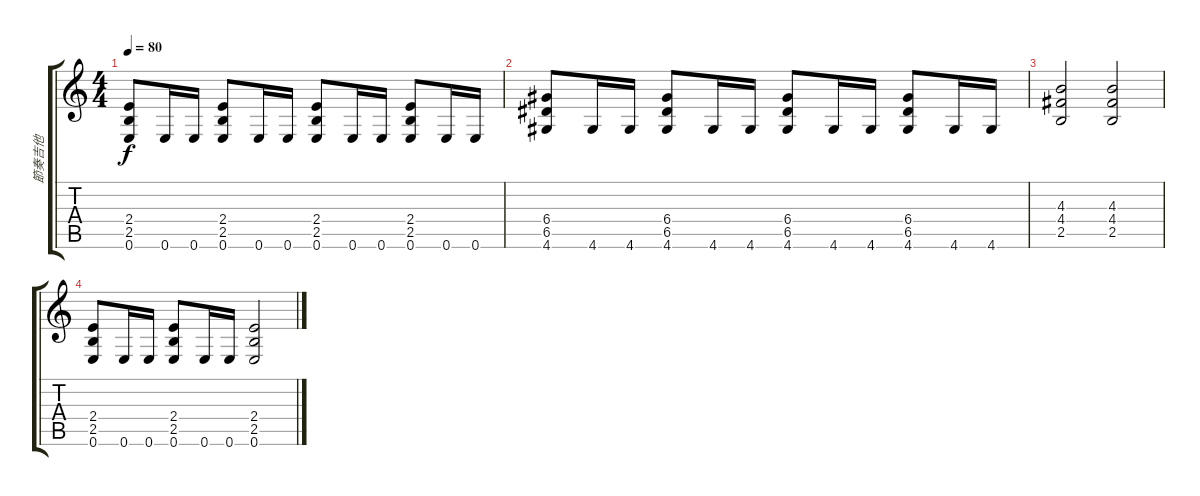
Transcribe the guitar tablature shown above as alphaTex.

\track ("節奏吉他" "節奏吉他") {instrument overdrivenguitar}
\staff {score tabs}
\tuning (E4 B3 G3 D3 A2 E2) {hide}
\ts (4 4)
\tempo 80
\clef g2
\ks c
(2.4 2.5 0.6).8{dy f} 0.6.16 0.6.16 (2.4 2.5 0.6).8 0.6.16 0.6.16 (2.4 2.5 0.6).8 0.6.16 0.6.16 (2.4 2.5 0.6).8 0.6.16 0.6.16 |
(6.4 6.5 4.6).8 4.6.16 4.6.16 (6.4 6.5 4.6).8 4.6.16 4.6.16 (6.4 6.5 4.6).8 4.6.16 4.6.16 (6.4 6.5 4.6).8 4.6.16 4.6.16 |
(4.3 4.4 2.5).2 (4.3 4.4 2.5).2 |
(2.4 2.5 0.6).8 0.6.16 0.6.16 (2.4 2.5 0.6).8 0.6.16 0.6.16 (2.4 2.5 0.6).2
